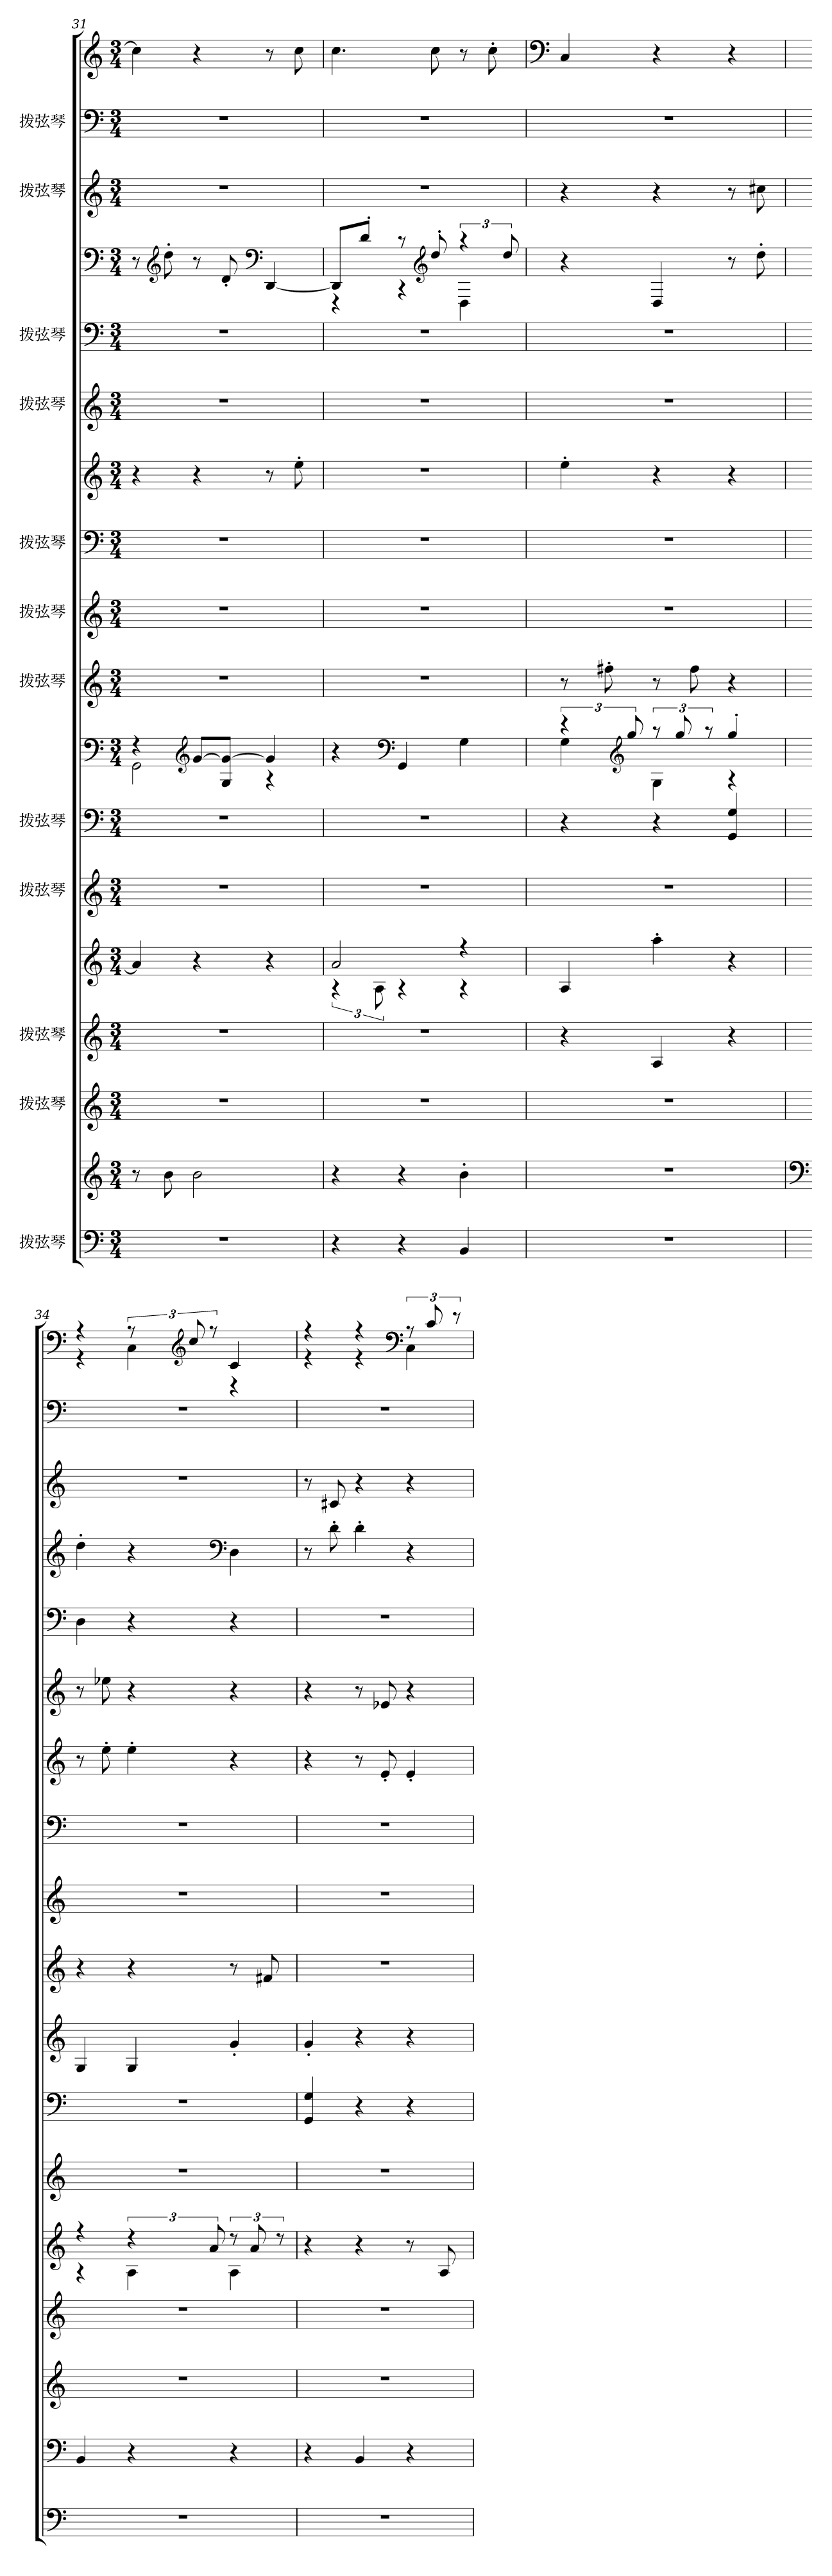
**kern	**kern	**kern	**kern	**kern	**kern	**kern	**kern	**kern	**kern	**kern	**kern	**kern	**kern	**kern	**kern	**kern	**kern
*part12	*part12	*part11	*part10	*part10	*part9	*part8	*part8	*part7	*part6	*part5	*part5	*part4	*part3	*part3	*part2	*part1	*part1
*staff18	*staff17	*staff16	*staff15	*staff14	*staff13	*staff12	*staff11	*staff10	*staff9	*staff8	*staff7	*staff6	*staff5	*staff4	*staff3	*staff2	*staff1
*I"拨弦琴	*	*I"拨弦琴	*I"拨弦琴	*	*I"拨弦琴	*I"拨弦琴	*	*I"拨弦琴	*I"拨弦琴	*I"拨弦琴	*	*I"拨弦琴	*I"拨弦琴	*	*I"拨弦琴	*I"拨弦琴	*
!!LO:PB:g=z
*clefF4	*clefG2	*clefG2	*clefG2	*clefG2	*clefG2	*clefF4	*clefF4	*clefG2	*clefG2	*clefF4	*clefG2	*clefG2	*clefF4	*clefF4	*clefG2	*clefF4	*clefG2
*k[]	*k[]	*k[]	*k[]	*k[]	*k[]	*k[]	*k[]	*k[]	*k[]	*k[]	*k[]	*k[]	*k[]	*k[]	*k[]	*k[]	*k[]
*M3/4	*M3/4	*M3/4	*M3/4	*M3/4	*M3/4	*M3/4	*M3/4	*M3/4	*M3/4	*M3/4	*M3/4	*M3/4	*M3/4	*M3/4	*M3/4	*M3/4	*M3/4
=31	=31	=31	=31	=31	=31	=31	=31	=31	=31	=31	=31	=31	=31	=31	=31	=31	=31
*	*	*	*	*	*	*	*^	*	*	*	*	*	*	*	*	*	*
2.r	8r	2.r	2.r	4a/]	2.r	2.r	4r	2GG\	2.r	2.r	2.r	4r	2.r	2.r	8r	2.r	2.r	4cc\]
*	*	*	*	*	*	*	*	*	*	*	*	*	*	*	*clefG2	*	*	*
.	8b\	.	.	.	.	.	.	.	.	.	.	.	.	.	8dd'\	.	.	.
*	*	*	*	*	*	*	*clefG2	*	*	*	*	*	*	*	*	*	*	*
.	2b\	.	.	4r	.	.	[8g/L	.	.	.	.	4r	.	.	8r	.	.	4r
.	.	.	.	.	.	.	8G/ 8g/_J	.	.	.	.	.	.	.	8d'/	.	.	.
*	*	*	*	*	*	*	*	*	*	*	*	*	*	*	*clefF4	*	*	*
.	.	.	.	4r	.	.	4g/]	4r	.	.	.	8r	.	.	[4DD/	.	.	8r
.	.	.	.	.	.	.	.	.	.	.	.	8ee'\	.	.	.	.	.	8cc\
*	*	*	*	*	*	*	*v	*v	*	*	*	*	*	*	*	*	*	*
=32	=32	=32	=32	=32	=32	=32	=32	=32	=32	=32	=32	=32	=32	=32	=32	=32	=32
*	*	*	*	*^	*	*	*	*	*	*	*	*	*	*^	*	*	*
4r	4r	2.r	2.r	2a/	6r	2.r	2.r	4r	2.r	2.r	2.r	2.r	2.r	2.r	8DD/L]	4r	2.r	2.r	4.cc\
.	.	.	.	.	.	.	.	.	.	.	.	.	.	.	8d'/J	.	.	.	.
.	.	.	.	.	12A\	.	.	.	.	.	.	.	.	.	.	.	.	.	.
*	*	*	*	*	*	*	*	*clefF4	*	*	*	*	*	*	*	*	*	*	*
4r	4r	.	.	.	4r	.	.	4GG/	.	.	.	.	.	.	8r	4r	.	.	.
*	*	*	*	*	*	*	*	*	*	*	*	*	*	*	*clefG2	*	*	*	*
.	.	.	.	.	.	.	.	.	.	.	.	.	.	.	8dd'/	.	.	.	8cc\
4BB/	4b'\	.	.	4r	4r	.	.	4G\	.	.	.	.	.	.	6r	4D\	.	.	8r
.	.	.	.	.	.	.	.	.	.	.	.	.	.	.	.	.	.	.	8cc'\
.	.	.	.	.	.	.	.	.	.	.	.	.	.	.	12dd/	.	.	.	.
*	*	*	*	*v	*v	*	*	*	*	*	*	*	*	*	*v	*v	*	*	*
=33	=33	=33	=33	=33	=33	=33	=33	=33	=33	=33	=33	=33	=33	=33	=33	=33	=33
*	*	*	*	*	*	*	*	*	*	*	*	*	*	*	*	*	*clefF4
*	*	*	*	*	*	*	*^	*	*	*	*	*	*	*	*	*	*
2.r	2.r	2.r	4r	4A/	2.r	4r	6r	4G\	8r	2.r	2.r	4ee'\	2.r	2.r	4r	4r	2.r	4C/
.	.	.	.	.	.	.	.	.	8ff#X'\	.	.	.	.	.	.	.	.	.
*	*	*	*	*	*	*	*clefG2	*	*	*	*	*	*	*	*	*	*	*
.	.	.	.	.	.	.	12gg/	.	.	.	.	.	.	.	.	.	.	.
.	.	.	4A/	4aa'\	.	4r	12r	4G\	8r	.	.	4r	.	.	4D/	4r	.	4r
.	.	.	.	.	.	.	12gg/	.	.	.	.	.	.	.	.	.	.	.
.	.	.	.	.	.	.	.	.	8ff#\	.	.	.	.	.	.	.	.	.
.	.	.	.	.	.	.	12r	.	.	.	.	.	.	.	.	.	.	.
.	.	.	4r	4r	.	4GG/ 4G/	4gg'/	4r	4r	.	.	4r	.	.	8r	8r	.	4r
.	.	.	.	.	.	.	.	.	.	.	.	.	.	.	8dd'\	8cc#X\	.	.
*	*	*	*	*	*	*	*v	*v	*	*	*	*	*	*	*	*	*	*
!!LO:PB:g=z
=34	=34	=34	=34	=34	=34	=34	=34	=34	=34	=34	=34	=34	=34	=34	=34	=34	=34
*	*clefF4	*	*	*	*	*	*	*	*	*	*	*	*	*	*	*	*
*	*	*	*	*^	*	*	*	*	*	*	*	*	*	*	*	*	*^
2.r	4BB/	2.r	2.r	4r	4r	2.r	2.r	4G/	4r	2.r	2.r	8r	8r	4D\	4dd'\	2.r	2.r	4r	4r
.	.	.	.	.	.	.	.	.	.	.	.	8ee'\	8ee-X\	.	.	.	.	.	.
.	4r	.	.	6r	4A\	.	.	4G/	4r	.	.	4ee'\	4r	4r	4r	.	.	12r	4C\
*	*	*	*	*	*	*	*	*	*	*	*	*	*	*	*	*	*	*clefG2	*
.	.	.	.	.	.	.	.	.	.	.	.	.	.	.	.	.	.	12cc/	.
.	.	.	.	12a/	.	.	.	.	.	.	.	.	.	.	.	.	.	12r	.
*	*	*	*	*	*	*	*	*	*	*	*	*	*	*	*clefF4	*	*	*	*
.	4r	.	.	12r	4A\	.	.	4g'/	8r	.	.	4r	4r	4r	4D\	.	.	4c/	4r
.	.	.	.	12a/	.	.	.	.	.	.	.	.	.	.	.	.	.	.	.
.	.	.	.	.	.	.	.	.	8f#X/	.	.	.	.	.	.	.	.	.	.
.	.	.	.	12r	.	.	.	.	.	.	.	.	.	.	.	.	.	.	.
*	*	*	*	*v	*v	*	*	*	*	*	*	*	*	*	*	*	*	*	*
=35	=35	=35	=35	=35	=35	=35	=35	=35	=35	=35	=35	=35	=35	=35	=35	=35	=35	=35
2.r	4r	2.r	2.r	4r	2.r	4GG/ 4G/	4g'/	2.r	2.r	2.r	4r	4r	2.r	8r	8r	2.r	4r	4r
.	.	.	.	.	.	.	.	.	.	.	.	.	.	8d'\	8c#X/	.	.	.
.	4BB/	.	.	4r	.	4r	4r	.	.	.	8r	8r	.	4d'\	4r	.	4r	4r
.	.	.	.	.	.	.	.	.	.	.	8e'/	8e-X/	.	.	.	.	.	.
*	*	*	*	*	*	*	*	*	*	*	*	*	*	*	*	*	*clefF4	*
.	4r	.	.	8r	.	4r	4r	.	.	.	4e'/	4r	.	4r	4r	.	12r	4C\
.	.	.	.	.	.	.	.	.	.	.	.	.	.	.	.	.	12c/	.
.	.	.	.	8A/	.	.	.	.	.	.	.	.	.	.	.	.	.	.
.	.	.	.	.	.	.	.	.	.	.	.	.	.	.	.	.	12r	.
*	*	*	*	*	*	*	*	*	*	*	*	*	*	*	*	*	*v	*v
=	=	=	=	=	=	=	=	=	=	=	=	=	=	=	=	=	=
*-	*-	*-	*-	*-	*-	*-	*-	*-	*-	*-	*-	*-	*-	*-	*-	*-	*-
